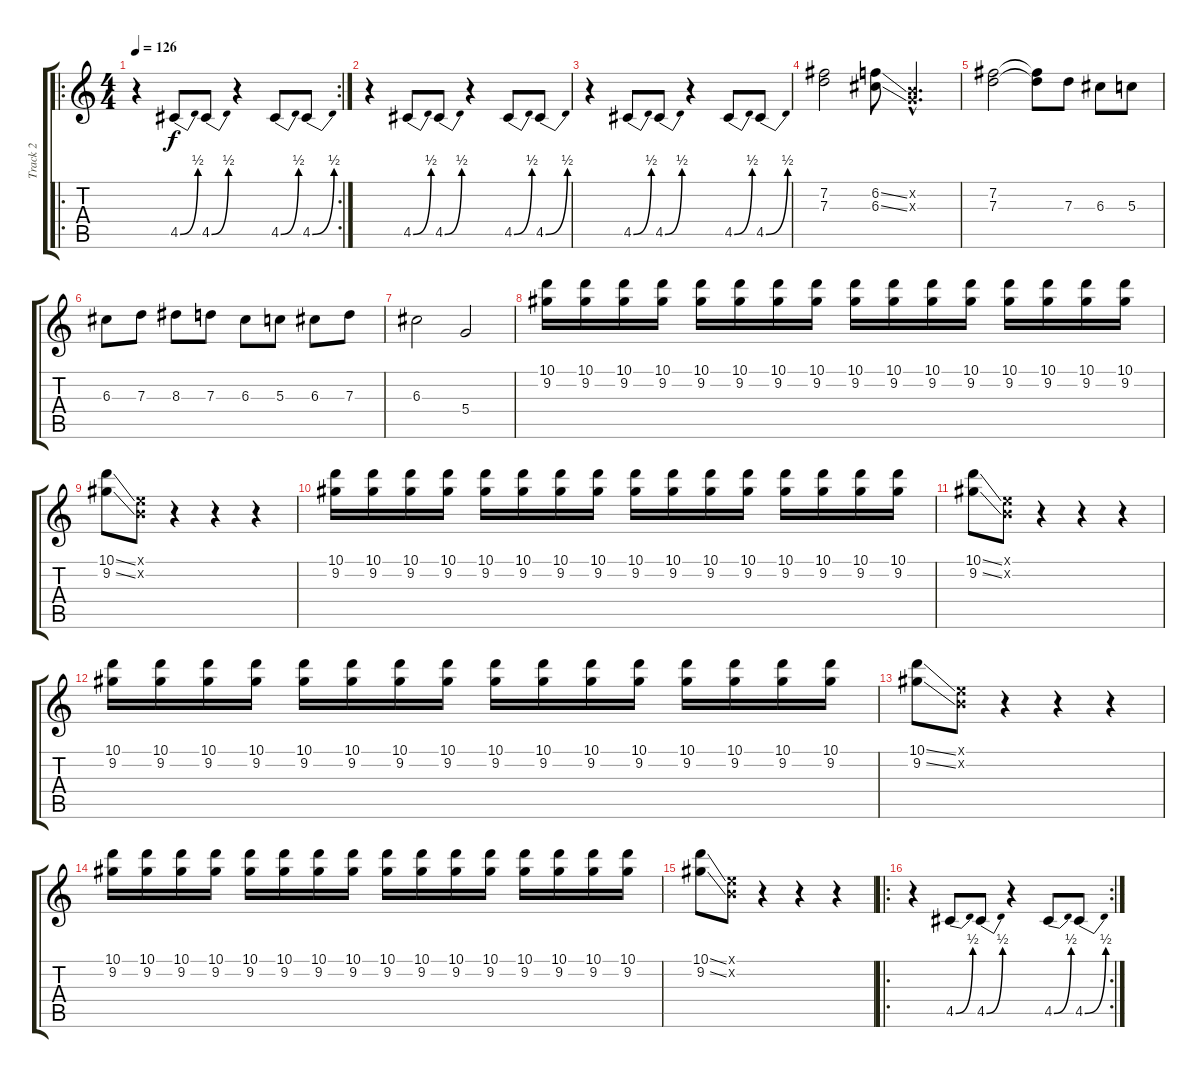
\track ("Track 2" "Track 2") {instrument distortionguitar}
\staff {score tabs}
\tuning (E4 B3 G3 D3 A2 E2) {hide}
\ro
\rc 2
\ts (4 4)
\tempo 126
\clef g2
\ks c
r.4{dy f} 4.5{be (bend 0 0 60 2)}.8 4.5{be (bend 0 0 60 2)}.8 r.4 4.5{be (bend 0 0 60 2)}.8 4.5{be (bend 0 0 60 2)}.8 |
r.4 4.5{be (bend 0 0 60 2)}.8 4.5{be (bend 0 0 60 2)}.8 r.4 4.5{be (bend 0 0 60 2)}.8 4.5{be (bend 0 0 60 2)}.8 |
r.4 4.5{be (bend 0 0 60 2)}.8 4.5{be (bend 0 0 60 2)}.8 r.4 4.5{be (bend 0 0 60 2)}.8 4.5{be (bend 0 0 60 2)}.8 |
(7.2 7.3).2 (6.2{ss} 6.3{ss}).8 (0.2{hac x} 0.3{hac x}).4{d} |
(7.2 7.3).2 (7.2{t} 7.3{t}).8 7.3.8 6.3.8 5.3.8 |
6.3.8 7.3.8 8.3.8 7.3.8 6.3.8 5.3.8 6.3.8 7.3.8 |
6.3.2 5.4.2 |
(10.1 9.2).16 (10.1 9.2).16 (10.1 9.2).16 (10.1 9.2).16 (10.1 9.2).16 (10.1 9.2).16 (10.1 9.2).16 (10.1 9.2).16 (10.1 9.2).16 (10.1 9.2).16 (10.1 9.2).16 (10.1 9.2).16 (10.1 9.2).16 (10.1 9.2).16 (10.1 9.2).16 (10.1 9.2).16 |
(10.1{ss} 9.2{ss}).8 (0.1{x} 0.2{x}).8 r.4 r.4 r.4 |
(10.1 9.2).16 (10.1 9.2).16 (10.1 9.2).16 (10.1 9.2).16 (10.1 9.2).16 (10.1 9.2).16 (10.1 9.2).16 (10.1 9.2).16 (10.1 9.2).16 (10.1 9.2).16 (10.1 9.2).16 (10.1 9.2).16 (10.1 9.2).16 (10.1 9.2).16 (10.1 9.2).16 (10.1 9.2).16 |
(10.1{ss} 9.2{ss}).8 (0.1{x} 0.2{x}).8 r.4 r.4 r.4 |
(10.1 9.2).16 (10.1 9.2).16 (10.1 9.2).16 (10.1 9.2).16 (10.1 9.2).16 (10.1 9.2).16 (10.1 9.2).16 (10.1 9.2).16 (10.1 9.2).16 (10.1 9.2).16 (10.1 9.2).16 (10.1 9.2).16 (10.1 9.2).16 (10.1 9.2).16 (10.1 9.2).16 (10.1 9.2).16 |
(10.1{ss} 9.2{ss}).8 (0.1{x} 0.2{x}).8 r.4 r.4 r.4 |
(10.1 9.2).16 (10.1 9.2).16 (10.1 9.2).16 (10.1 9.2).16 (10.1 9.2).16 (10.1 9.2).16 (10.1 9.2).16 (10.1 9.2).16 (10.1 9.2).16 (10.1 9.2).16 (10.1 9.2).16 (10.1 9.2).16 (10.1 9.2).16 (10.1 9.2).16 (10.1 9.2).16 (10.1 9.2).16 |
(10.1{ss} 9.2{ss}).8 (0.1{x} 0.2{x}).8 r.4 r.4 r.4 |
\ro
\rc 2
r.4 4.5{be (bend 0 0 60 2)}.8 4.5{be (bend 0 0 60 2)}.8 r.4 4.5{be (bend 0 0 60 2)}.8 4.5{be (bend 0 0 60 2)}.8
